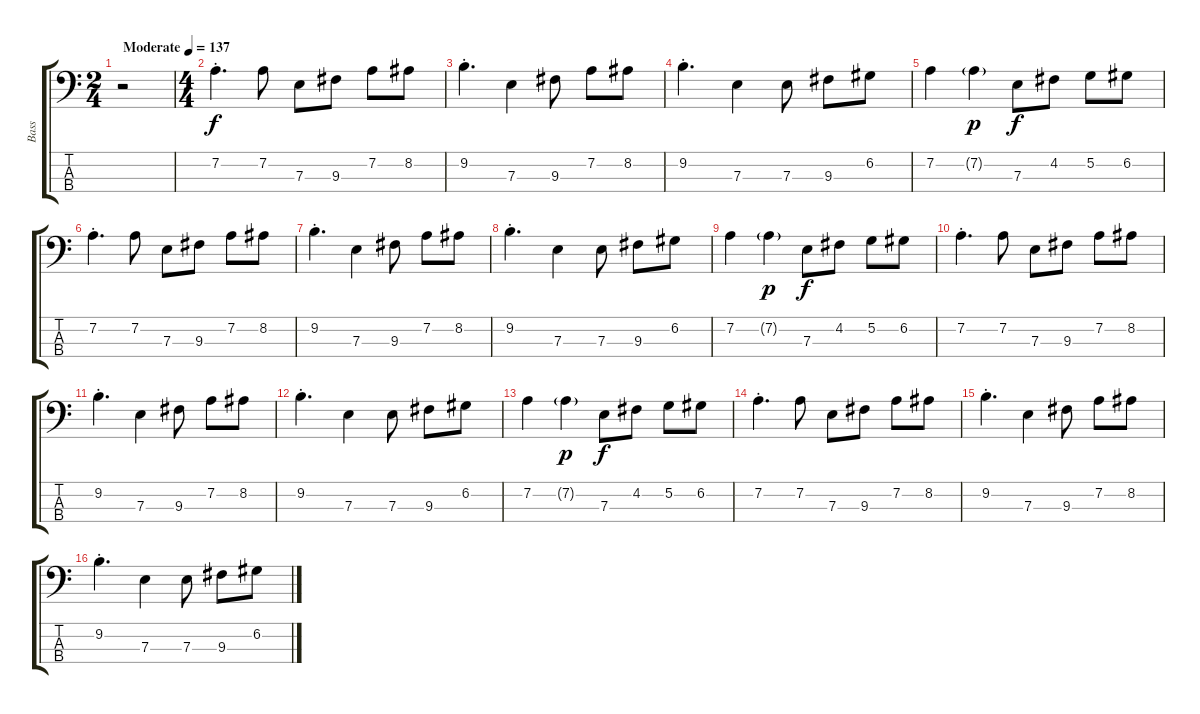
\track ("Bass" "Bass") {instrument electricbassfinger}
\staff {score tabs}
\tuning (G2 D2 A1 E1) {hide}
\ts (2 4)
\tempo (137 "Moderate")
\clef f4
\ks c
r.2{dy f instrument electricbassfinger} |
\ts (4 4)
7.2{st}.4{d} 7.2.8 7.3.8 9.3.8 7.2.8 8.2.8 |
9.2{st}.4{d} 7.3.4 9.3.8 7.2.8 8.2.8 |
9.2{st}.4{d} 7.3.4 7.3.8 9.3.8 6.2.8 |
7.2.4 7.2{g}.4{dy p} 7.3.8{dy f} 4.2.8 5.2.8 6.2.8 |
7.2{st}.4{d} 7.2.8 7.3.8 9.3.8 7.2.8 8.2.8 |
9.2{st}.4{d} 7.3.4 9.3.8 7.2.8 8.2.8 |
9.2{st}.4{d} 7.3.4 7.3.8 9.3.8 6.2.8 |
7.2.4 7.2{g}.4{dy p} 7.3.8{dy f} 4.2.8 5.2.8 6.2.8 |
7.2{st}.4{d} 7.2.8 7.3.8 9.3.8 7.2.8 8.2.8 |
9.2{st}.4{d} 7.3.4 9.3.8 7.2.8 8.2.8 |
9.2{st}.4{d} 7.3.4 7.3.8 9.3.8 6.2.8 |
7.2.4 7.2{g}.4{dy p} 7.3.8{dy f} 4.2.8 5.2.8 6.2.8 |
7.2{st}.4{d} 7.2.8 7.3.8 9.3.8 7.2.8 8.2.8 |
9.2{st}.4{d} 7.3.4 9.3.8 7.2.8 8.2.8 |
9.2{st}.4{d} 7.3.4 7.3.8 9.3.8 6.2.8
